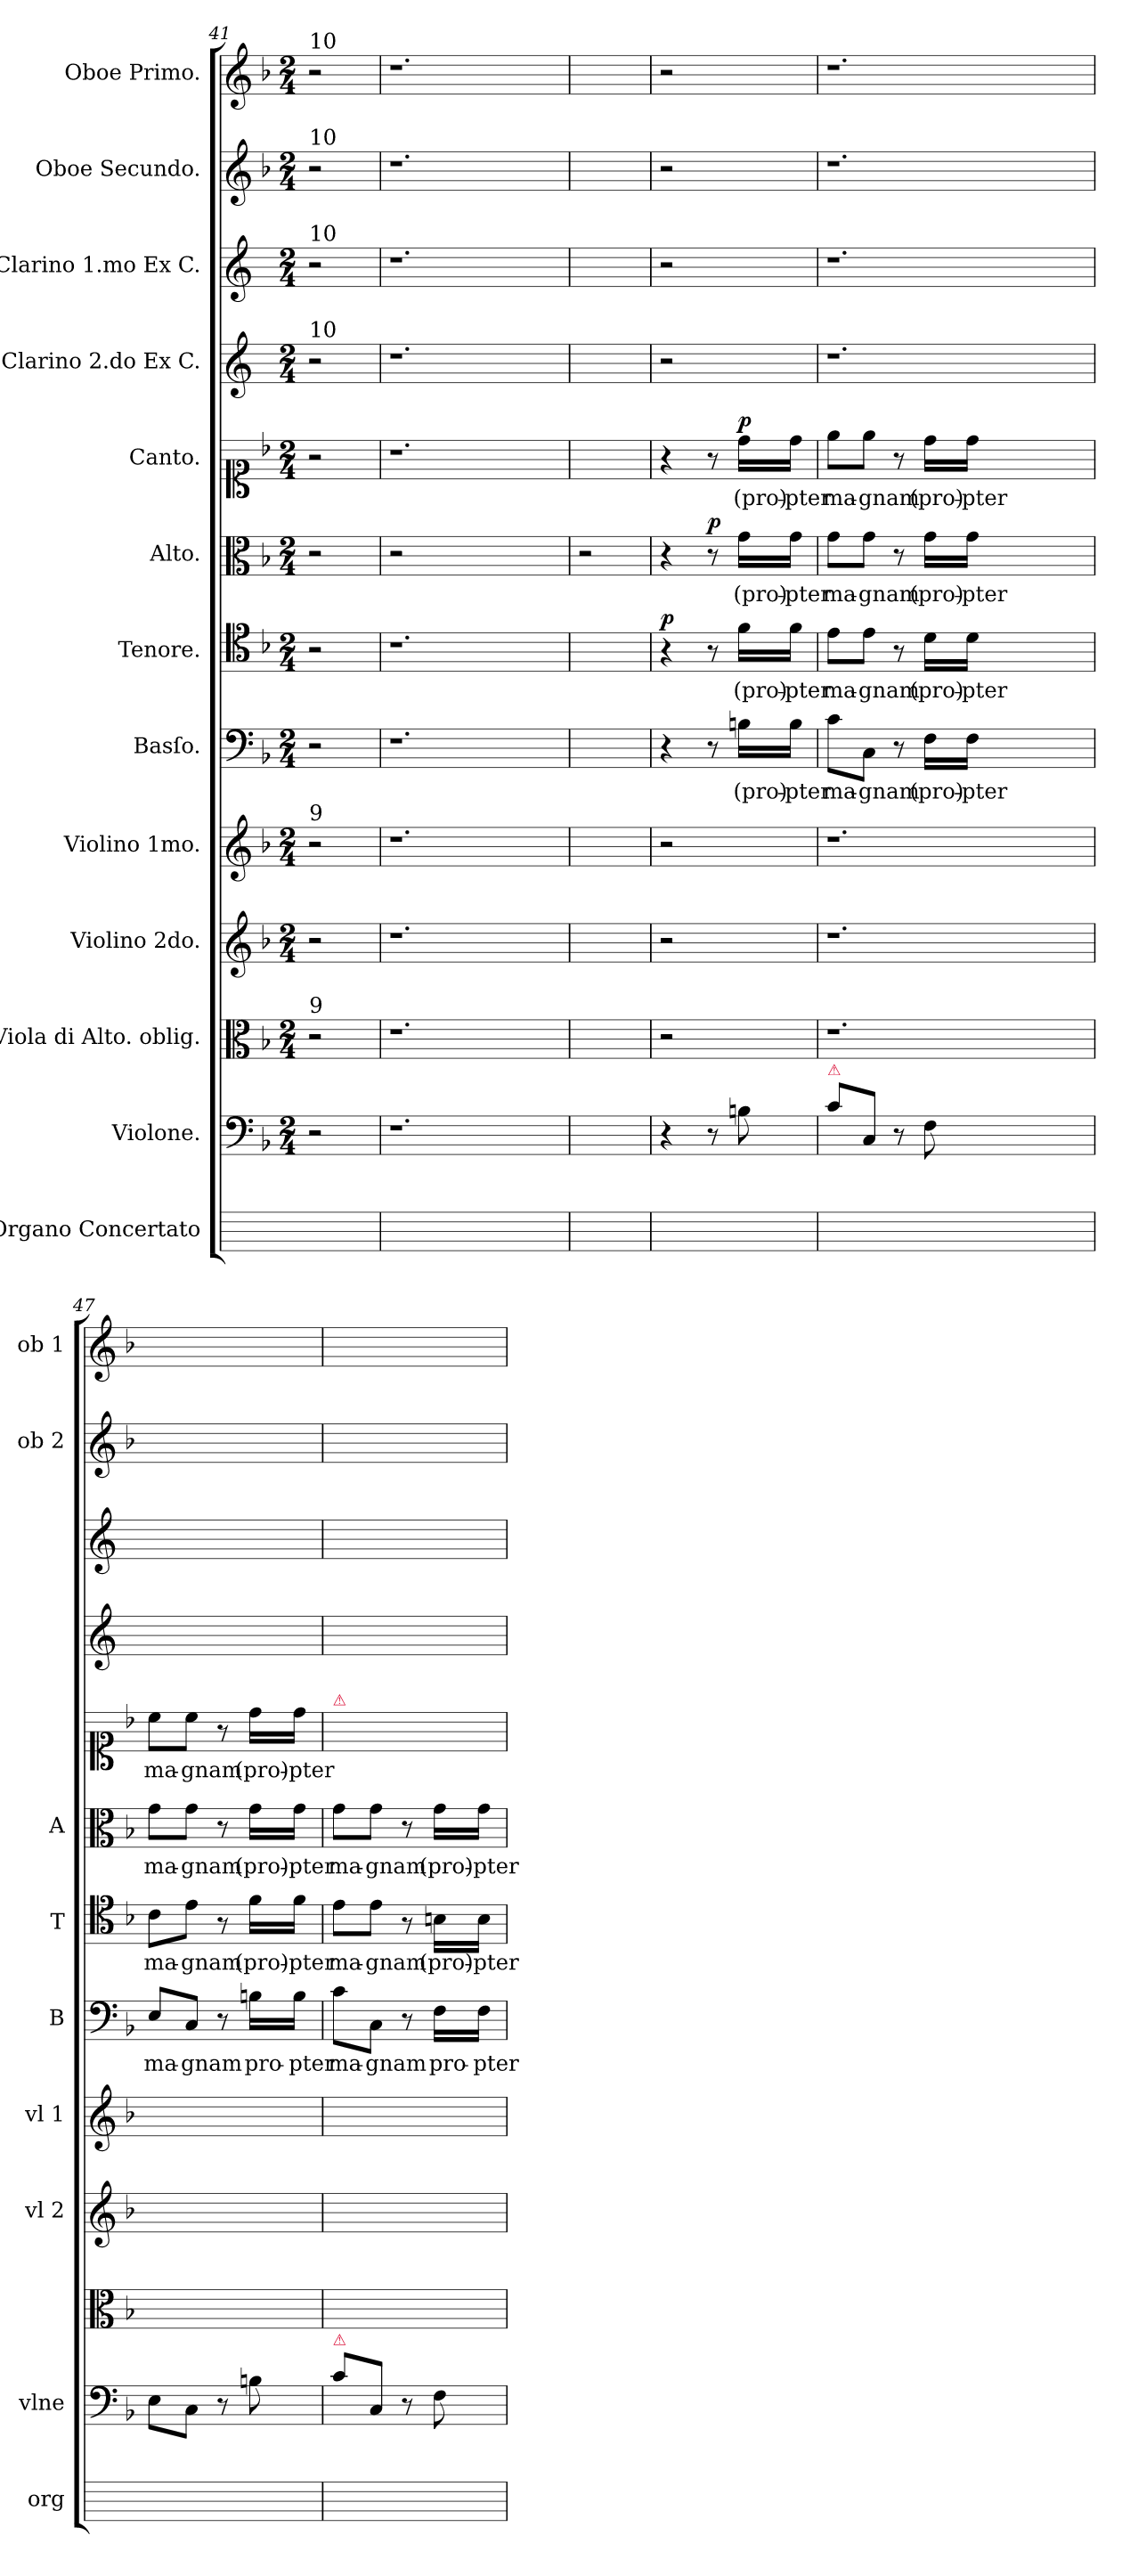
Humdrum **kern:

**kern	**kern	**kern	**kern	**kern	**kern	**text	**dynam	**kern	**text	**dynam	**kern	**text	**dynam	**kern	**text	**dynam	**kern	**kern	**kern	**kern
*part13	*part12	*part11	*part10	*part9	*part8	*part8	*part8	*part7	*part7	*part7	*part6	*part6	*part6	*part5	*part5	*part5	*part4	*part3	*part2	*part1
*staff13	*staff12	*staff11	*staff10	*staff9	*staff8	*staff8	*staff8	*staff7	*staff7	*staff7	*staff6	*staff6	*staff6	*staff5	*staff5	*staff5	*staff4	*staff3	*staff2	*staff1
*I"Organo Concertato	*I"Violone.	*I"Viola di Alto. oblig.	*I"Violino 2do.	*I"Violino 1mo.	*I"Basſo.	*	*	*I"Tenore.	*	*	*I"Alto.	*	*	*I"Canto.	*	*	*I"Clarino 2.do Ex C.	*I"Clarino 1.mo Ex C.	*I"Oboe Secundo.	*I"Oboe Primo.
*I'org	*I'vlne	*	*I'vl 2	*I'vl 1	*I'B	*	*	*I'T	*	*	*I'A	*	*	*	*	*	*	*	*I'ob 2	*I'ob 1
*	*clefF4	*clefC3	*clefG2	*clefG2	*clefF4	*	*	*clefC4	*	*	*clefC3	*	*	*clefC1	*	*	*clefG2	*clefG2	*clefG2	*clefG2
*	*	*	*	*	*	*	*	*	*	*	*	*	*	*	*	*	*ITrd-3c-5	*ITrd-3c-5	*	*
*	*k[b-]	*k[b-]	*k[b-]	*k[b-]	*k[b-]	*	*	*k[b-]	*	*	*k[b-]	*	*	*k[b-]	*	*	*k[b-]	*k[b-]	*k[b-]	*k[b-]
*	*F:	*F:	*F:	*F:	*F:	*	*	*F:	*	*	*F:	*	*	*F:	*	*	*	*	*F:	*F:
*	*M2/4	*M2/4	*M2/4	*M2/4	*M2/4	*	*	*M2/4	*	*	*M2/4	*	*	*M2/4	*	*	*M2/4	*M2/4	*M2/4	*M2/4
=41	=41	=41	=41	=41	=41	=41	=41	=41	=41	=41	=41	=41	=41	=41	=41	=41	=41	=41	=41	=41
!	!	!	!	!	!	!	!	!	!	!	!	!	!	!	!	!	!	!	!	!LO:TX:a:t=10
!	!	!	!	!	!	!	!	!	!	!	!	!	!	!	!	!	!	!	!LO:TX:a:t=10	!
!	!	!	!	!	!	!	!	!	!	!	!	!	!	!	!	!	!	!LO:TX:a:t=10	!	!
!	!	!	!	!	!	!	!	!	!	!	!	!	!	!	!	!	!LO:TX:a:t=10	!	!	!
!	!	!	!	!LO:TX:a:t=9	!	!	!	!	!	!	!	!	!	!	!	!	!	!	!	!
!	!	!LO:TX:a:t=9	!	!	!	!	!	!	!	!	!	!	!	!	!	!	!	!	!	!
2ryy	2r	2r	2r	2r	2r	.	.	2r	.	.	2r	.	.	2r	.	.	2r	2r	2r	2r
=42	=42	=42	=42	=42	=42	=42	=42	=42	=42	=42	=42	=42	=42	=42	=42	=42	=42	=42	=42	=42
2ryy	1.r	1.r	1.r	1.r	1.r	.	.	1.r	.	.	2r	.	.	1.r	.	.	1.r	1.r	1.r	1.r
1ryy	.	.	.	.	.	.	.	.	.	.	1ryy	.	.	.	.	.	.	.	.	.
=43	=43	=43	=43	=43	=43	=43	=43	=43	=43	=43	=43	=43	=43	=43	=43	=43	=43	=43	=43	=43
2ryy	2ryy	2ryy	2ryy	2ryy	2ryy	.	.	2ryy	.	.	2r	.	.	2ryy	.	.	2ryy	2ryy	2ryy	2ryy
=44	=44	=44	=44	=44	=44	=44	=44	=44	=44	=44	=44	=44	=44	=44	=44	=44	=44	=44	=44	=44
2ryy	2ryy	2ryy	2ryy	2ryy	2ryy	.	.	2ryy	.	.	2r	.	.	2ryy	.	.	2ryy	2ryy	2ryy	2ryy
=45	=45	=45	=45	=45	=45	=45	=45	=45	=45	=45	=45	=45	=45	=45	=45	=45	=45	=45	=45	=45
!	!	!	!	!	!	!	!LO:DY:a	!	!	!LO:DY:a	!	!	!	!	!	!	!	!	!	!
2ryy	4r	2r	2r	2r	4r	.	pia&colon;	4r	.	p	4r	.	.	4r	.	.	2r	2r	2r	2r
!	!	!	!	!	!	!	!	!	!	!	!	!	!LO:DY:a	!	!	!	!	!	!	!
.	8r	.	.	.	8r	.	.	8r	.	.	8r	.	p	8r	.	.	.	.	.	.
!	!	!	!	!	!	!	!	!	!	!	!	!	!	!	!	!LO:DY:a	!	!	!	!
.	8Bn\	.	.	.	16Bn\LL	(pro)-	.	16f\LL	(pro)-	.	16g\LL	(pro)-	.	16dd\LL	(pro)-	p	.	.	.	.
.	.	.	.	.	16B\JJ	-pter	.	16f\JJ	-pter	.	16g\JJ	-pter	.	16dd\JJ	-pter	.	.	.	.	.
=46	=46	=46	=46	=46	=46	=46	=46	=46	=46	=46	=46	=46	=46	=46	=46	=46	=46	=46	=46	=46
!	!LO:TX:a:color=crimson:t=⚠	!	!	!	!	!	!	!	!	!	!	!	!	!	!	!	!	!	!	!
2ryy	8c\L	1.r	1.r	1.r	8c\L	ma-	.	8e\L	ma-	.	8g\L	ma-	.	8ee\L	ma-	.	1.r	1.r	1.r	1.r
.	8C/J	.	.	.	8C\J	-gnam	.	8e\J	-gnam	.	8g\J	-gnam	.	8ee\J	-gnam	.	.	.	.	.
.	8r	.	.	.	8r	.	.	8r	.	.	8r	.	.	8r	.	.	.	.	.	.
!	!	!	!	!	!	!LO:LY:i	!	!	!LO:LY:i	!	!	!	!	!	!LO:LY:i	!	!	!	!	!
.	8F\	.	.	.	16F\LL	(pro)-	.	16d\LL	(pro)-	.	16g\LL	(pro)-	.	16dd\LL	(pro)-	.	.	.	.	.
!	!	!	!	!	!	!LO:LY:i	!	!	!LO:LY:i	!	!	!	!	!	!LO:LY:i	!	!	!	!	!
.	.	.	.	.	16F\JJ	-pter	.	16d\JJ	-pter	.	16g\JJ	-pter	.	16dd\JJ	-pter	.	.	.	.	.
1ryy	1ryy	.	.	.	1ryy	.	.	1ryy	.	.	1ryy	.	.	1ryy	.	.	.	.	.	.
=47	=47	=47	=47	=47	=47	=47	=47	=47	=47	=47	=47	=47	=47	=47	=47	=47	=47	=47	=47	=47
!	!	!	!	!	!	!LO:LY:i	!	!	!LO:LY:i	!	!	!	!	!	!LO:LY:i	!	!	!	!	!
2ryy	8E\L	2ryy	2ryy	2ryy	8E/L	ma-	.	8c\L	ma-	.	8g\L	ma-	.	8cc\L	ma-	.	2ryy	2ryy	2ryy	2ryy
!	!	!	!	!	!	!LO:LY:i	!	!	!LO:LY:i	!	!	!	!	!	!LO:LY:i	!	!	!	!	!
.	8C\J	.	.	.	8C/J	-gnam	.	8e\J	-gnam	.	8g\J	-gnam	.	8cc\J	-gnam	.	.	.	.	.
.	8r	.	.	.	8r	.	.	8r	.	.	8r	.	.	8r	.	.	.	.	.	.
!	!	!	!	!	!	!	!	!	!	!	!	!LO:LY:i	!	!	!	!	!	!	!	!
.	8Bn\	.	.	.	16Bn\LL	pro-	.	16f\LL	(pro)-	.	16g\LL	(pro)-	.	16dd\LL	(pro)-	.	.	.	.	.
!	!	!	!	!	!	!	!	!	!	!	!	!LO:LY:i	!	!	!	!	!	!	!	!
.	.	.	.	.	16B\JJ	-pter	.	16f\JJ	-pter	.	16g\JJ	-pter	.	16dd\JJ	-pter	.	.	.	.	.
=48	=48	=48	=48	=48	=48	=48	=48	=48	=48	=48	=48	=48	=48	=48	=48	=48	=48	=48	=48	=48
!	!	!	!	!	!	!	!	!	!	!	!	!	!	!LO:TX:a:color=crimson:t=⚠	!	!	!	!	!	!
!	!LO:TX:a:color=crimson:t=⚠	!	!	!	!	!	!	!	!	!	!	!	!	!	!	!	!	!	!	!
!	!	!	!	!	!	!	!	!	!	!	!	!LO:LY:i	!	!	!	!	!	!	!	!
2ryy	8c\L	2ryy	2ryy	2ryy	8c\L	ma-	.	8e\L	ma-	.	8g\L	ma-	.	2ryy	.	.	2ryy	2ryy	2ryy	2ryy
!	!	!	!	!	!	!	!	!	!	!	!	!LO:LY:i	!	!	!	!	!	!	!	!
.	8C/J	.	.	.	8C\J	-gnam	.	8e\J	-gnam	.	8g\J	-gnam	.	.	.	.	.	.	.	.
.	8r	.	.	.	8r	.	.	8r	.	.	8r	.	.	.	.	.	.	.	.	.
!	!	!	!	!	!	!LO:LY:i	!	!	!LO:LY:i	!	!	!LO:LY:i	!	!	!	!	!	!	!	!
.	8F\	.	.	.	16F\LL	pro-	.	16Bn\LL	(pro)-	.	16g\LL	(pro)-	.	.	.	.	.	.	.	.
!	!	!	!	!	!	!LO:LY:i	!	!	!LO:LY:i	!	!	!LO:LY:i	!	!	!	!	!	!	!	!
.	.	.	.	.	16F\JJ	-pter	.	16B\JJ	-pter	.	16g\JJ	-pter	.	.	.	.	.	.	.	.
=	=	=	=	=	=	=	=	=	=	=	=	=	=	=	=	=	=	=	=	=
*-	*-	*-	*-	*-	*-	*-	*-	*-	*-	*-	*-	*-	*-	*-	*-	*-	*-	*-	*-	*-
